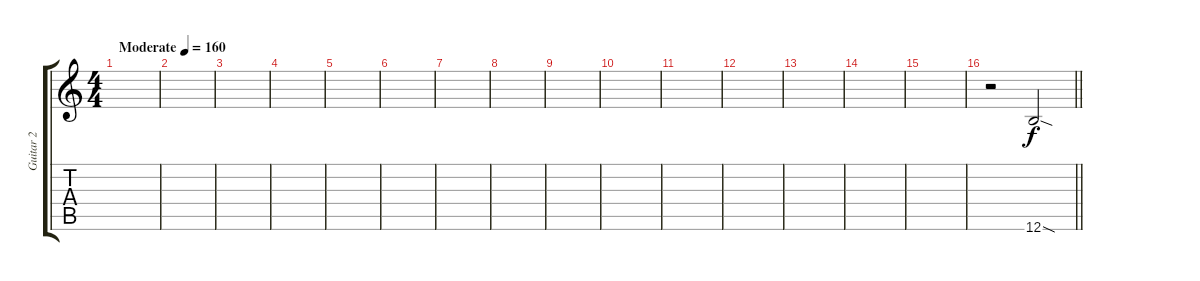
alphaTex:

\track ("Guitar 2" "Guitar 2") {instrument distortionguitar}
\staff {score tabs}
\tuning (B3 Gb3 D3 A2 E2 B1) {hide}
\ts (4 4)
\tempo (160 "Moderate")
\clef g2
\ks c
|
|
|
|
|
|
|
|
|
|
|
|
|
|
|
\barLineRight lightlight
r.2 12.6{sod}.2
